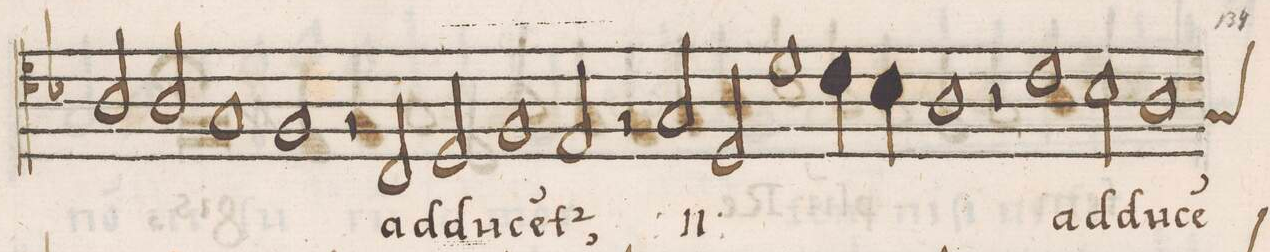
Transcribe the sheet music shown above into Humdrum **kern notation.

**kern	**text
*I"ALTVS	*
*clefC4	*
*k[b-]	*
*met(C|)	*
*M2/1	*
2A/	-ta-
2A/	-ci-
=107-	=107-
1G	-o-
1F	-ne
*	*Xij
=108-	=108-
2r	.
2C/	ad-
2D/	-du-
1F/	-ce(n)-
=109-	=109-
2E/	-t(ur),
2r	.
*	*ij
2G/	ad-
=110-	=110-
2D/	-du-
1d	-ce(n)-
4c\	.
4B-\	.
=111-	=111-
1A	-t(ur)
2r	.
*	*Xij
1c\	ad-
=112-	=112-
2B-\	-du-
*custos:G	*
1A	-ce(n)-
=113-	=113-
*-	*-
